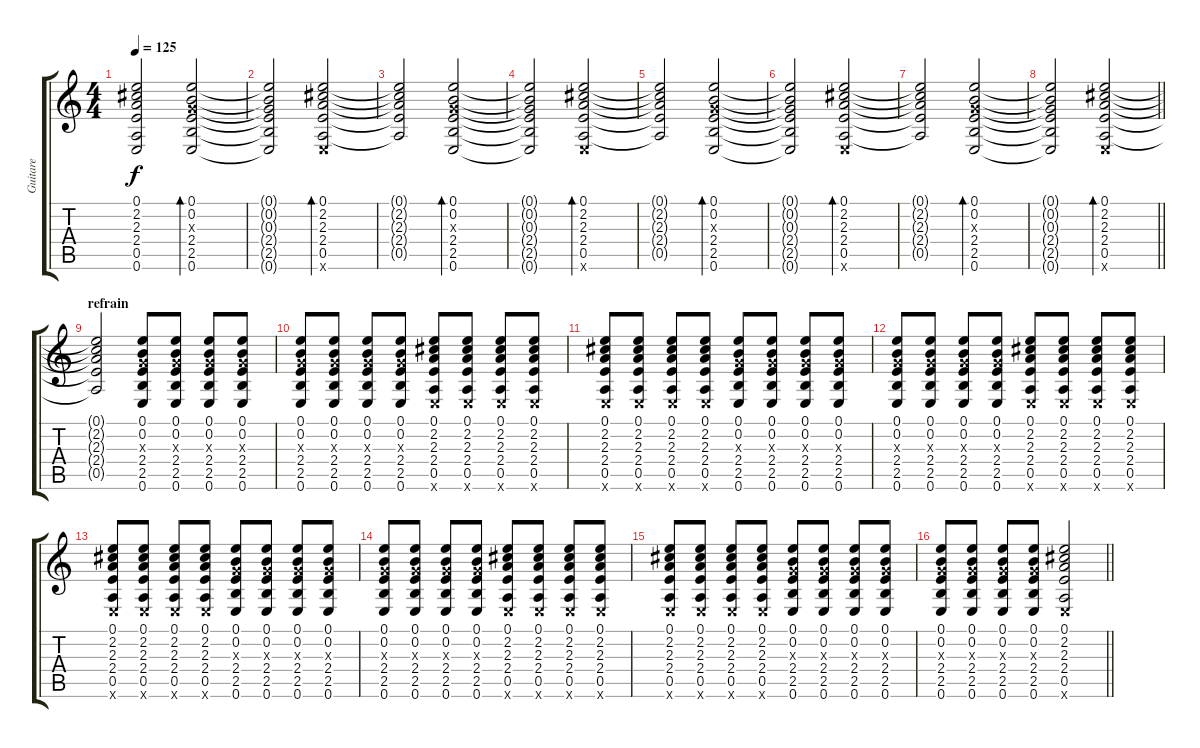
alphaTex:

\track ("Guitare" "Guitare") {instrument acousticguitarnylon}
\staff {score tabs}
\tuning (E4 B3 G3 D3 A2 E2) {hide}
\ts (4 4)
\tempo 125
\clef g2
\ks c
(0.1{t} 2.2{t} 2.3{t} 2.4{t} 0.5{t} 0.6{t}).2{dy f} (0.1 0.2 0.3{x} 2.4 2.5 0.6).2{bd 60} |
(0.1{t} 0.2{t} 0.3{t} 2.4{t} 2.5{t} 0.6{t}).2 (0.1 2.2 2.3 2.4 0.5 0.6{x}).2{bd 60} |
(0.1{t} 2.2{t} 2.3{t} 2.4{t} 0.5{t}).2 (0.1 0.2 0.3{x} 2.4 2.5 0.6).2{bd 60} |
(0.1{t} 0.2{t} 0.3{t} 2.4{t} 2.5{t} 0.6{t}).2 (0.1 2.2 2.3 2.4 0.5 0.6{x}).2{bd 60} |
(0.1{t} 2.2{t} 2.3{t} 2.4{t} 0.5{t}).2 (0.1 0.2 0.3{x} 2.4 2.5 0.6).2{bd 60} |
(0.1{t} 0.2{t} 0.3{t} 2.4{t} 2.5{t} 0.6{t}).2 (0.1 2.2 2.3 2.4 0.5 0.6{x}).2{bd 60} |
(0.1{t} 2.2{t} 2.3{t} 2.4{t} 0.5{t}).2 (0.1 0.2 0.3{x} 2.4 2.5 0.6).2{bd 60} |
\barLineRight lightlight
(0.1{t} 0.2{t} 0.3{t} 2.4{t} 2.5{t} 0.6{t}).2 (0.1 2.2 2.3 2.4 0.5 0.6{x}).2{bd 60} |
\section ("" "refrain")
(0.1{t} 2.2{t} 2.3{t} 2.4{t} 0.5{t}).2 (0.1 0.2 0.3{x} 2.4 2.5 0.6).8 (0.1 0.2 0.3{x} 2.4 2.5 0.6).8 (0.1 0.2 0.3{x} 2.4 2.5 0.6).8 (0.1 0.2 0.3{x} 2.4 2.5 0.6).8 |
(0.1 0.2 0.3{x} 2.4 2.5 0.6).8 (0.1 0.2 0.3{x} 2.4 2.5 0.6).8 (0.1 0.2 0.3{x} 2.4 2.5 0.6).8 (0.1 0.2 0.3{x} 2.4 2.5 0.6).8 (0.1 2.2 2.3 2.4 0.5 0.6{x}).8 (0.1 2.2 2.3 2.4 0.5 0.6{x}).8 (0.1 2.2 2.3 2.4 0.5 0.6{x}).8 (0.1 2.2 2.3 2.4 0.5 0.6{x}).8 |
(0.1 2.2 2.3 2.4 0.5 0.6{x}).8 (0.1 2.2 2.3 2.4 0.5 0.6{x}).8 (0.1 2.2 2.3 2.4 0.5 0.6{x}).8 (0.1 2.2 2.3 2.4 0.5 0.6{x}).8 (0.1 0.2 0.3{x} 2.4 2.5 0.6).8 (0.1 0.2 0.3{x} 2.4 2.5 0.6).8 (0.1 0.2 0.3{x} 2.4 2.5 0.6).8 (0.1 0.2 0.3{x} 2.4 2.5 0.6).8 |
(0.1 0.2 0.3{x} 2.4 2.5 0.6).8 (0.1 0.2 0.3{x} 2.4 2.5 0.6).8 (0.1 0.2 0.3{x} 2.4 2.5 0.6).8 (0.1 0.2 0.3{x} 2.4 2.5 0.6).8 (0.1 2.2 2.3 2.4 0.5 0.6{x}).8 (0.1 2.2 2.3 2.4 0.5 0.6{x}).8 (0.1 2.2 2.3 2.4 0.5 0.6{x}).8 (0.1 2.2 2.3 2.4 0.5 0.6{x}).8 |
(0.1 2.2 2.3 2.4 0.5 0.6{x}).8 (0.1 2.2 2.3 2.4 0.5 0.6{x}).8 (0.1 2.2 2.3 2.4 0.5 0.6{x}).8 (0.1 2.2 2.3 2.4 0.5 0.6{x}).8 (0.1 0.2 0.3{x} 2.4 2.5 0.6).8 (0.1 0.2 0.3{x} 2.4 2.5 0.6).8 (0.1 0.2 0.3{x} 2.4 2.5 0.6).8 (0.1 0.2 0.3{x} 2.4 2.5 0.6).8 |
(0.1 0.2 0.3{x} 2.4 2.5 0.6).8 (0.1 0.2 0.3{x} 2.4 2.5 0.6).8 (0.1 0.2 0.3{x} 2.4 2.5 0.6).8 (0.1 0.2 0.3{x} 2.4 2.5 0.6).8 (0.1 2.2 2.3 2.4 0.5 0.6{x}).8 (0.1 2.2 2.3 2.4 0.5 0.6{x}).8 (0.1 2.2 2.3 2.4 0.5 0.6{x}).8 (0.1 2.2 2.3 2.4 0.5 0.6{x}).8 |
(0.1 2.2 2.3 2.4 0.5 0.6{x}).8 (0.1 2.2 2.3 2.4 0.5 0.6{x}).8 (0.1 2.2 2.3 2.4 0.5 0.6{x}).8 (0.1 2.2 2.3 2.4 0.5 0.6{x}).8 (0.1 0.2 0.3{x} 2.4 2.5 0.6).8 (0.1 0.2 0.3{x} 2.4 2.5 0.6).8 (0.1 0.2 0.3{x} 2.4 2.5 0.6).8 (0.1 0.2 0.3{x} 2.4 2.5 0.6).8 |
\barLineRight lightlight
(0.1 0.2 0.3{x} 2.4 2.5 0.6).8 (0.1 0.2 0.3{x} 2.4 2.5 0.6).8 (0.1 0.2 0.3{x} 2.4 2.5 0.6).8 (0.1 0.2 0.3{x} 2.4 2.5 0.6).8 (0.1 2.2 2.3 2.4 0.5 0.6{x}).2
